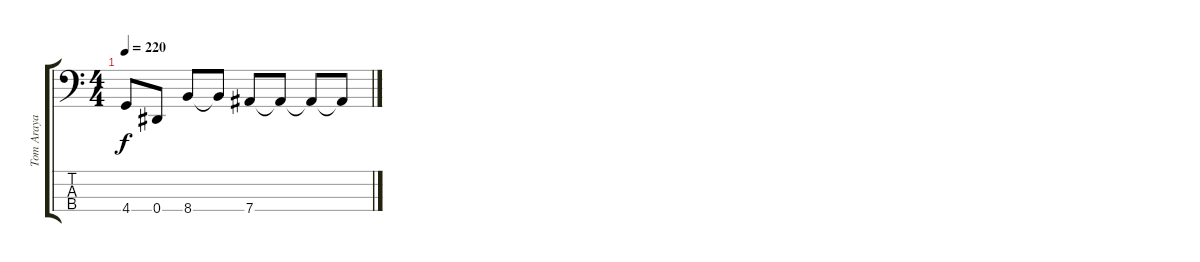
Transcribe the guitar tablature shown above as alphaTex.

\track ("Tom Araya" "Tom Araya") {instrument electricbasspick}
\staff {score tabs}
\tuning (Gb2 Db2 Ab1 Eb1) {hide}
\ts (4 4)
\tempo 220
\clef f4
\ks c
4.4.8{dy f} 0.4.8 8.4.8 8.4{t}.8 7.4.8 7.4{t}.8 7.4{t}.8 7.4{t}.8
